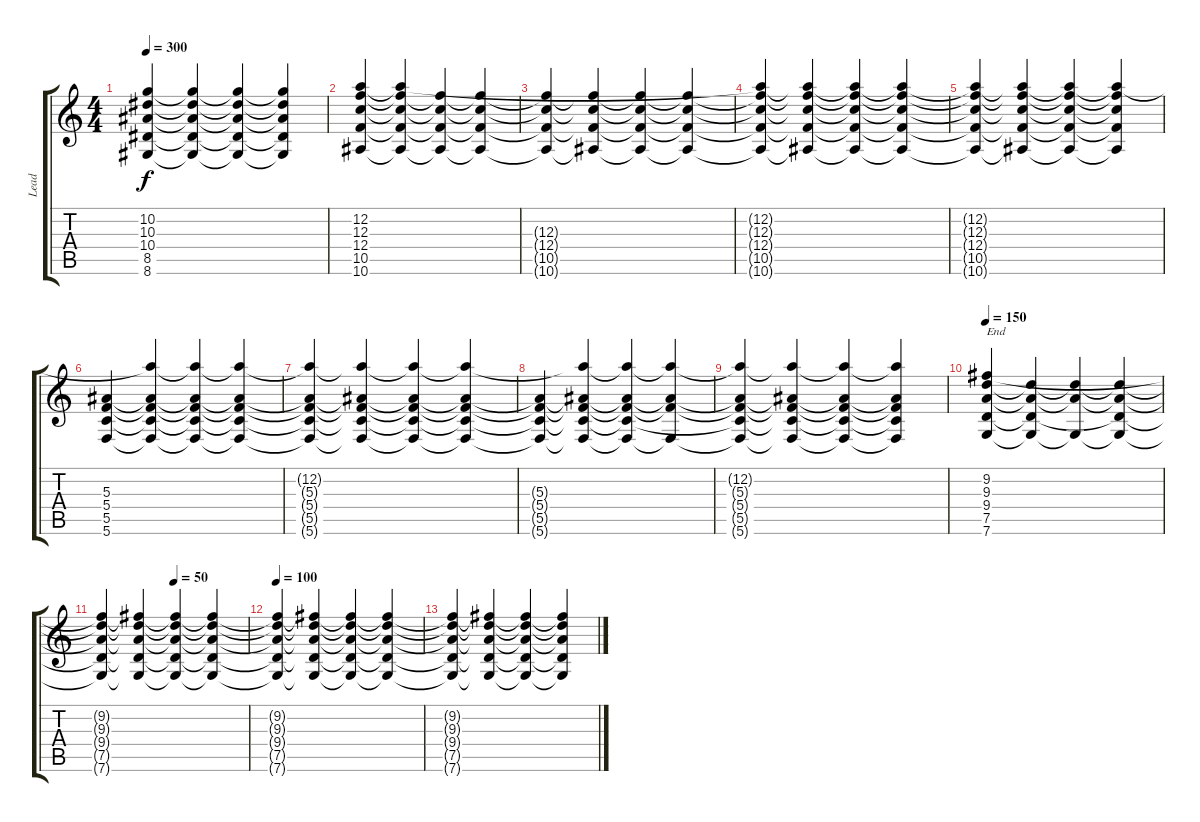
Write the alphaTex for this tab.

\track ("Lead" "Lead") {instrument distortionguitar}
\staff {score tabs}
\tuning (D4 A3 F3 C3 G2 C2) {hide}
\ts (4 4)
\tempo 300
\clef g2
\ks c
(10.2{t} 10.3{t} 10.4{t} 8.5{t} 8.6{t}).4{dy f} (10.2{t} 10.3{t} 10.4{t} 8.5{t} 8.6{t}).4 (10.2{t} 10.3{t} 10.4{t} 8.5{t} 8.6{t}).4 (10.2{t} 10.3{t} 10.4{t} 8.5{t} 8.6{t}).4 |
(12.2 12.3 12.4 10.5 10.6).4 (12.2{t} 12.3{t} 12.4{t} 10.5{t} 10.6{t}).4 (12.3{t} 12.4{t} 10.5{t} 10.6{t}).4 (12.3{t} 12.4{t} 10.5{t} 10.6{t}).4 |
(12.3{t} 12.4{t} 10.5{t} 10.6{t}).4 (12.3{t} 12.4{t} 10.5{t} 10.6{t}).4 (12.3{t} 12.4{t} 10.5{t} 10.6{t}).4 (12.3{t} 12.4{t} 10.5{t} 10.6{t}).4 |
(12.2{t} 12.3{t} 12.4{t} 10.5{t} 10.6{t}).4 (12.2{t} 12.3{t} 12.4{t} 10.5{t} 10.6{t}).4 (12.2{t} 12.3{t} 12.4{t} 10.5{t} 10.6{t}).4 (12.2{t} 12.3{t} 12.4{t} 10.5{t} 10.6{t}).4 |
(12.2{t} 12.3{t} 12.4{t} 10.5{t} 10.6{t}).4 (12.2{t} 12.3{t} 12.4{t} 10.5{t} 10.6{t}).4 (12.2{t} 12.3{t} 12.4{t} 10.5{t} 10.6{t}).4 (12.2{t} 12.3{t} 12.4{t} 10.5{t} 10.6{t}).4 |
(5.3 5.4 5.5 5.6).4 (12.2{t} 5.3{t} 5.4{t} 5.5{t} 5.6{t}).4 (12.2{t} 5.3{t} 5.4{t} 5.5{t} 5.6{t}).4 (12.2{t} 5.3{t} 5.4{t} 5.5{t} 5.6{t}).4 |
(12.2{t} 5.3{t} 5.4{t} 5.5{t} 5.6{t}).4 (12.2{t} 5.3{t} 5.4{t} 5.5{t} 5.6{t}).4 (12.2{t} 5.3{t} 5.4{t} 5.5{t} 5.6{t}).4 (12.2{t} 5.3{t} 5.4{t} 5.5{t} 5.6{t}).4 |
(5.3{t} 5.4{t} 5.5{t} 5.6{t}).4 (12.2{t} 5.3{t} 5.4{t} 5.5{t} 5.6{t}).4 (12.2{t} 5.3{t} 5.4{t} 5.5{t} 5.6{t}).4 (12.2{t} 5.3{t} 5.4{t} 5.6{t}).4 |
(12.2{t} 5.3{t} 5.4{t} 5.5{t} 5.6{t}).4 (12.2{t} 5.3{t} 5.4{t} 5.5{t} 5.6{t}).4 (12.2{t} 5.3{t} 5.4{t} 5.5{t} 5.6{t}).4 (12.2{t} 5.3{t} 5.4{t} 5.5{t} 5.6{t}).4 |
\tempo 150
(9.2 9.3 9.4 7.5 7.6).4{txt "End"} (9.3{t} 9.4{t} 7.5{t} 7.6{t}).4 (9.3{t} 9.4{t} 7.6{t}).4 (9.3{t} 9.4{t} 7.5{t} 7.6{t}).4 |
\tempo (50 0.5)
(9.2{t} 9.3{t} 9.4{t} 7.5{t} 7.6{t}).4 (9.2{t} 9.3{t} 9.4{t} 7.5{t} 7.6{t}).4 (9.2{t} 9.3{t} 9.4{t} 7.5{t} 7.6{t}).4 (9.2{t} 9.3{t} 9.4{t} 7.5{t} 7.6{t}).4 |
\tempo 100
(9.2{t} 9.3{t} 9.4{t} 7.5{t} 7.6{t}).4 (9.2{t} 9.3{t} 9.4{t} 7.5{t} 7.6{t}).4 (9.2{t} 9.3{t} 9.4{t} 7.5{t} 7.6{t}).4 (9.2{t} 9.3{t} 9.4{t} 7.5{t} 7.6{t}).4 |
(9.2{t} 9.3{t} 9.4{t} 7.5{t} 7.6{t}).4 (9.2{t} 9.3{t} 9.4{t} 7.5{t} 7.6{t}).4 (9.2{t} 9.3{t} 9.4{t} 7.5{t} 7.6{t}).4 (9.2{t} 9.3{t} 9.4{t} 7.5{t} 7.6{t}).4
